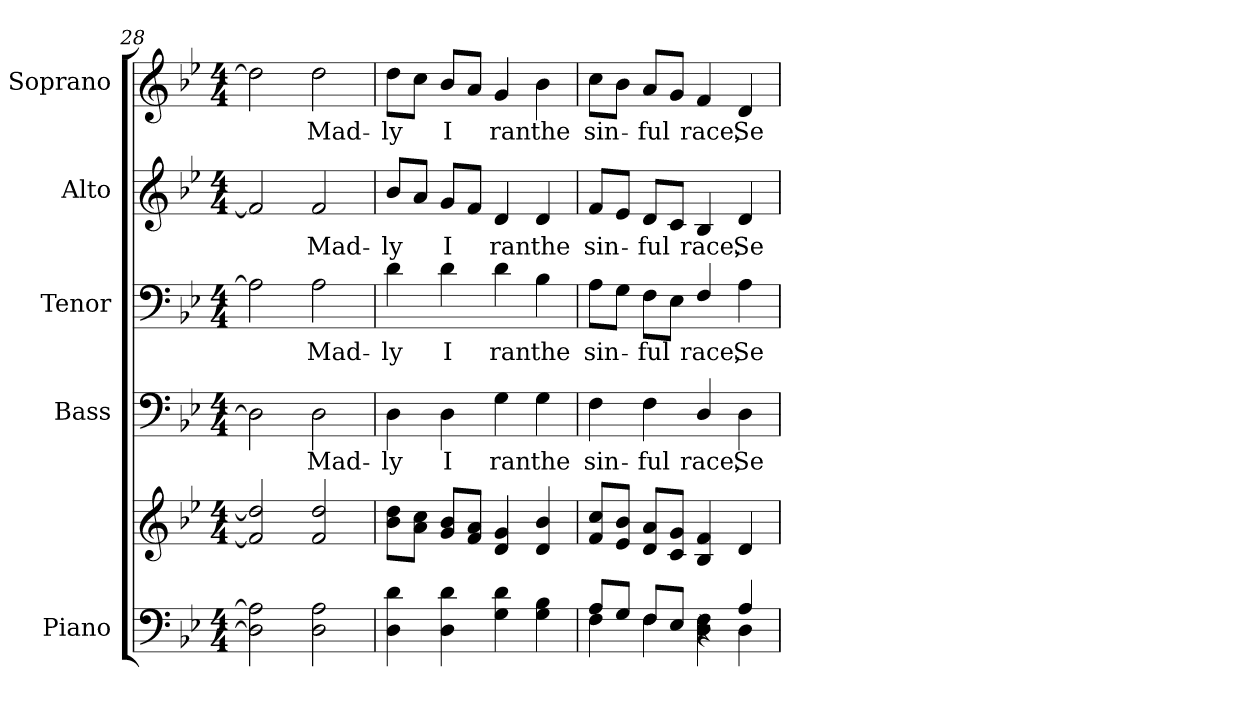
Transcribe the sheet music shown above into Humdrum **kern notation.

**kern	**kern	**kern	**text	**kern	**text	**kern	**text	**kern	**text
*part5	*part5	*part4	*part4	*part3	*part3	*part2	*part2	*part1	*part1
*staff6	*staff5	*staff4	*staff4	*staff3	*staff3	*staff2	*staff2	*staff1	*staff1
*I"Piano	*	*I"Bass	*	*I"Tenor	*	*I"Alto	*	*I"Soprano	*
*I'Pno.	*	*I'B.	*	*I'T.	*	*I'A.	*	*I'S.	*
!!LO:PB:g=z
*clefF4	*clefG2	*clefF4	*	*clefF4	*	*clefG2	*	*clefG2	*
*k[b-e-]	*k[b-e-]	*k[b-e-]	*	*k[b-e-]	*	*k[b-e-]	*	*k[b-e-]	*
*B-:	*B-:	*B-:	*	*B-:	*	*B-:	*	*B-:	*
*M4/4	*M4/4	*M4/4	*	*M4/4	*	*M4/4	*	*M4/4	*
=28	=28	=28	=28	=28	=28	=28	=28	=28	=28
2Di\] 2Ai]	2fi/] 2ddi]	2Di\]	.	2Ai\]	.	2fi/]	.	2ddi\]	.
!	!	!	!LO:LY:b:color=#000000	!	!	!	!	!	!
!	!	!	!	!	!LO:LY:b:color=#000000	!	!	!	!
!	!	!	!	!	!	!	!LO:LY:b:color=#000000	!	!
!	!	!	!	!	!	!	!	!	!LO:LY:b:color=#000000
2Di\ 2Ai	2fi/ 2ddi	2Di\	Mad-	2Ai\	Mad-	2fi/	Mad-	2ddi\	Mad-
=29	=29	=29	=29	=29	=29	=29	=29	=29	=29
!	!	!	!LO:LY:b:color=#000000	!	!	!	!	!	!
!	!	!	!	!	!LO:LY:b:color=#000000	!	!	!	!
!	!	!	!	!	!	!	!LO:LY:b:color=#000000	!	!
!	!	!	!	!	!	!	!	!	!LO:LY:b:color=#000000
4Di\ 4di	8b-i\ 8ddiL	4Di\	-ly	4di\	-ly	8b-i/L	-ly	8ddi\L	-ly
.	8ai\ 8cciJ	.	.	.	.	8ai/J	.	8cci\J	.
!	!	!	!LO:LY:b:color=#000000	!	!	!	!	!	!
!	!	!	!	!	!LO:LY:b:color=#000000	!	!	!	!
!	!	!	!	!	!	!	!LO:LY:b:color=#000000	!	!
!	!	!	!	!	!	!	!	!	!LO:LY:b:color=#000000
4Di\ 4di	8gi/ 8b-iL	4Di\	I	4di\	I	8gi/L	I	8b-i/L	I
.	8fi/ 8aiJ	.	.	.	.	8fi/J	.	8ai/J	.
!	!	!	!LO:LY:b:color=#000000	!	!	!	!	!	!
!	!	!	!	!	!LO:LY:b:color=#000000	!	!	!	!
!	!	!	!	!	!	!	!LO:LY:b:color=#000000	!	!
!	!	!	!	!	!	!	!	!	!LO:LY:b:color=#000000
4Gi\ 4di	4di/ 4gi	4Gi\	ran	4di\	ran	4di/	ran	4gi/	ran
!	!	!	!LO:LY:b:color=#000000	!	!	!	!	!	!
!	!	!	!	!	!LO:LY:b:color=#000000	!	!	!	!
!	!	!	!	!	!	!	!LO:LY:b:color=#000000	!	!
!	!	!	!	!	!	!	!	!	!LO:LY:b:color=#000000
4Gi\ 4B-i	4di/ 4b-i	4Gi\	the	4B-i\	the	4di/	the	4b-i\	the
!!LO:PB:g=z
=30	=30	=30	=30	=30	=30	=30	=30	=30	=30
*^	*	*	*	*	*	*	*	*	*
*	*^	*	*	*	*	*	*	*	*	*
!	!	!	!	!	!LO:LY:b:color=#000000	!	!	!	!	!	!
!	!	!	!	!	!	!	!LO:LY:b:color=#000000	!	!	!	!
!	!	!	!	!	!	!	!	!	!LO:LY:b:color=#000000	!	!
!	!	!	!	!	!	!	!	!	!	!	!LO:LY:b:color=#000000
8Ai/L	4Fi\	2ryy	8fi/ 8cciL	4Fi\	sin-	8Ai\L	sin-	8fi/L	sin-	8cci\L	sin-
8Gi/J	.	.	8e-i/ 8b-iJ	.	.	8Gi\J	.	8e-i/J	.	8b-i\J	.
!	!	!	!	!	!LO:LY:b:color=#000000	!	!	!	!	!	!
!	!	!	!	!	!	!	!LO:LY:b:color=#000000	!	!	!	!
!	!	!	!	!	!	!	!	!	!LO:LY:b:color=#000000	!	!
!	!	!	!	!	!	!	!	!	!	!	!LO:LY:b:color=#000000
8Fi/L	4Fi\	.	8di/ 8aiL	4Fi\	-ful	8Fi\L	-ful	8di/L	-ful	8ai/L	-ful
8E-i/J	.	.	8ci/ 8giJ	.	.	8E-i\J	.	8ci/J	.	8gi/J	.
!	!	!	!	!	!LO:LY:b:color=#000000	!	!	!	!	!	!
!	!	!	!	!	!	!	!LO:LY:b:color=#000000	!	!	!	!
!	!	!	!	!	!	!	!	!	!LO:LY:b:color=#000000	!	!
!	!	!	!	!	!	!	!	!	!	!	!LO:LY:b:color=#000000
4Di\ 4Fi	4r	2r	4B-i/ 4fi	4Di/	race,	4Fi/	race,	4B-i/	race,	4fi/	race,
!	!	!	!	!	!LO:LY:b:color=#000000	!	!	!	!	!	!
!	!	!	!	!	!	!	!LO:LY:b:color=#000000	!	!	!	!
!	!	!	!	!	!	!	!	!	!LO:LY:b:color=#000000	!	!
!	!	!	!	!	!	!	!	!	!	!	!LO:LY:b:color=#000000
4Ai/	4Di\	.	4di/	4Di\	Se-	4Ai\	Se-	4di/	Se-	4di/	Se-
*v	*v	*v	*	*	*	*	*	*	*	*	*
=	=	=	=	=	=	=	=	=	=
*-	*-	*-	*-	*-	*-	*-	*-	*-	*-
